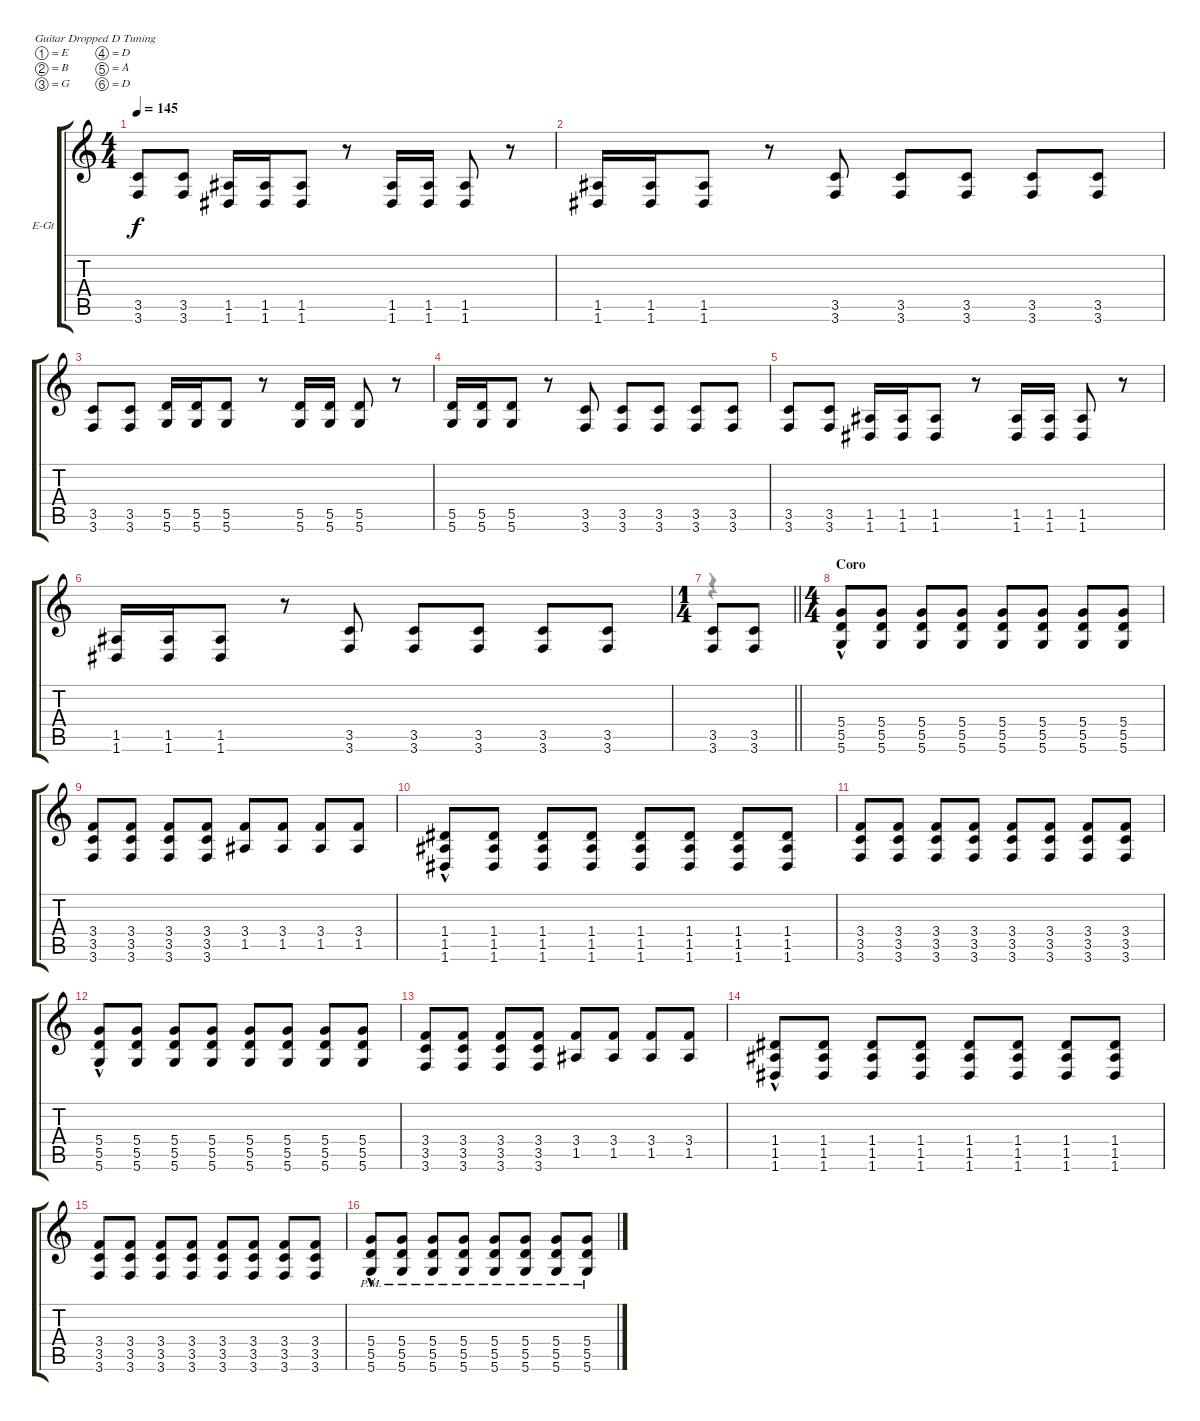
\bracketExtendMode groupsimilarinstruments
\firstSystemTrackNameOrientation horizontal
\otherSystemsTrackNameOrientation horizontal
\track ("Extra Guitar" "E-Gt") {instrument distortionguitar}
\staff {score tabs}
\tuning (E4 B3 G3 D3 A2 D2)
\voice
\ts (4 4)
\tempo 145
\clef g2
\ks c
(3.5 3.6).8{dy f} (3.5 3.6).8 (1.5 1.6).16 (1.5 1.6).16 (1.5 1.6).8 r.8 (1.5 1.6).16 (1.5 1.6).16 (1.5 1.6).8 r.8 |
(1.5 1.6).16 (1.5 1.6).16 (1.5 1.6).8 r.8 (3.5 3.6).8 (3.5 3.6).8 (3.5 3.6).8 (3.5 3.6).8 (3.5 3.6).8 |
(3.5 3.6).8 (3.5 3.6).8 (5.5 5.6).16 (5.5 5.6).16 (5.5 5.6).8 r.8 (5.5 5.6).16 (5.5 5.6).16 (5.5 5.6).8 r.8 |
(5.5 5.6).16 (5.5 5.6).16 (5.5 5.6).8 r.8 (3.5 3.6).8 (3.5 3.6).8 (3.5 3.6).8 (3.5 3.6).8 (3.5 3.6).8 |
(3.5 3.6).8 (3.5 3.6).8 (1.5 1.6).16 (1.5 1.6).16 (1.5 1.6).8 r.8 (1.5 1.6).16 (1.5 1.6).16 (1.5 1.6).8 r.8 |
(1.5 1.6).16 (1.5 1.6).16 (1.5 1.6).8 r.8 (3.5 3.6).8 (3.5 3.6).8 (3.5 3.6).8 (3.5 3.6).8 (3.5 3.6).8 |
\ts (1 4)
\beaming (8 2)
\barLineRight lightlight
(3.5 3.6).8 (3.5 3.6).8 |
\ts (4 4)
\beaming (8 2 2 2 2)
\section ("" "Coro")
(5.4{hac} 5.5{hac} 5.6{hac}).8 (5.4 5.5 5.6).8 (5.4 5.5 5.6).8 (5.4 5.5 5.6).8 (5.4 5.5 5.6).8 (5.4 5.5 5.6).8 (5.4 5.5 5.6).8 (5.4 5.5 5.6).8 |
(3.4 3.5 3.6).8 (3.4 3.5 3.6).8 (3.4 3.5 3.6).8 (3.4 3.5 3.6).8 (3.4 1.5).8 (3.4 1.5).8 (3.4 1.5).8 (3.4 1.5).8 |
(1.4{hac} 1.5{hac} 1.6{hac}).8 (1.4 1.5 1.6).8 (1.4 1.5 1.6).8 (1.4 1.5 1.6).8 (1.4 1.5 1.6).8 (1.4 1.5 1.6).8 (1.4 1.5 1.6).8 (1.4 1.5 1.6).8 |
(3.4 3.5 3.6).8 (3.4 3.5 3.6).8 (3.4 3.5 3.6).8 (3.4 3.5 3.6).8 (3.4 3.5 3.6).8 (3.4 3.5 3.6).8 (3.4 3.5 3.6).8 (3.4 3.5 3.6).8 |
(5.4{hac} 5.5{hac} 5.6{hac}).8 (5.4 5.5 5.6).8 (5.4 5.5 5.6).8 (5.4 5.5 5.6).8 (5.4 5.5 5.6).8 (5.4 5.5 5.6).8 (5.4 5.5 5.6).8 (5.4 5.5 5.6).8 |
(3.4 3.5 3.6).8 (3.4 3.5 3.6).8 (3.4 3.5 3.6).8 (3.4 3.5 3.6).8 (3.4 1.5).8 (3.4 1.5).8 (3.4 1.5).8 (3.4 1.5).8 |
(1.4{hac} 1.5{hac} 1.6{hac}).8 (1.4 1.5 1.6).8 (1.4 1.5 1.6).8 (1.4 1.5 1.6).8 (1.4 1.5 1.6).8 (1.4 1.5 1.6).8 (1.4 1.5 1.6).8 (1.4 1.5 1.6).8 |
(3.4 3.5 3.6).8 (3.4 3.5 3.6).8 (3.4 3.5 3.6).8 (3.4 3.5 3.6).8 (3.4 3.5 3.6).8 (3.4 3.5 3.6).8 (3.4 3.5 3.6).8 (3.4 3.5 3.6).8 |
(5.4{hac pm} 5.5{hac pm} 5.6{hac pm}).8 (5.4{pm} 5.5{pm} 5.6{pm}).8 (5.4{pm} 5.5{pm} 5.6{pm}).8 (5.4{pm} 5.5{pm} 5.6{pm}).8 (5.4{pm} 5.5{pm} 5.6{pm}).8 (5.4{pm} 5.5{pm} 5.6{pm}).8 (5.4{pm} 5.5{pm} 5.6{pm}).8 (5.4{pm} 5.5{pm} 5.6{pm}).8
\voice
\clef g2
\ottava regular
\simile none
\ks c
|
|
|
|
|
|
\barLineRight lightlight
r.4{dy mf} |
|
|
|
|
|
|
|
|
